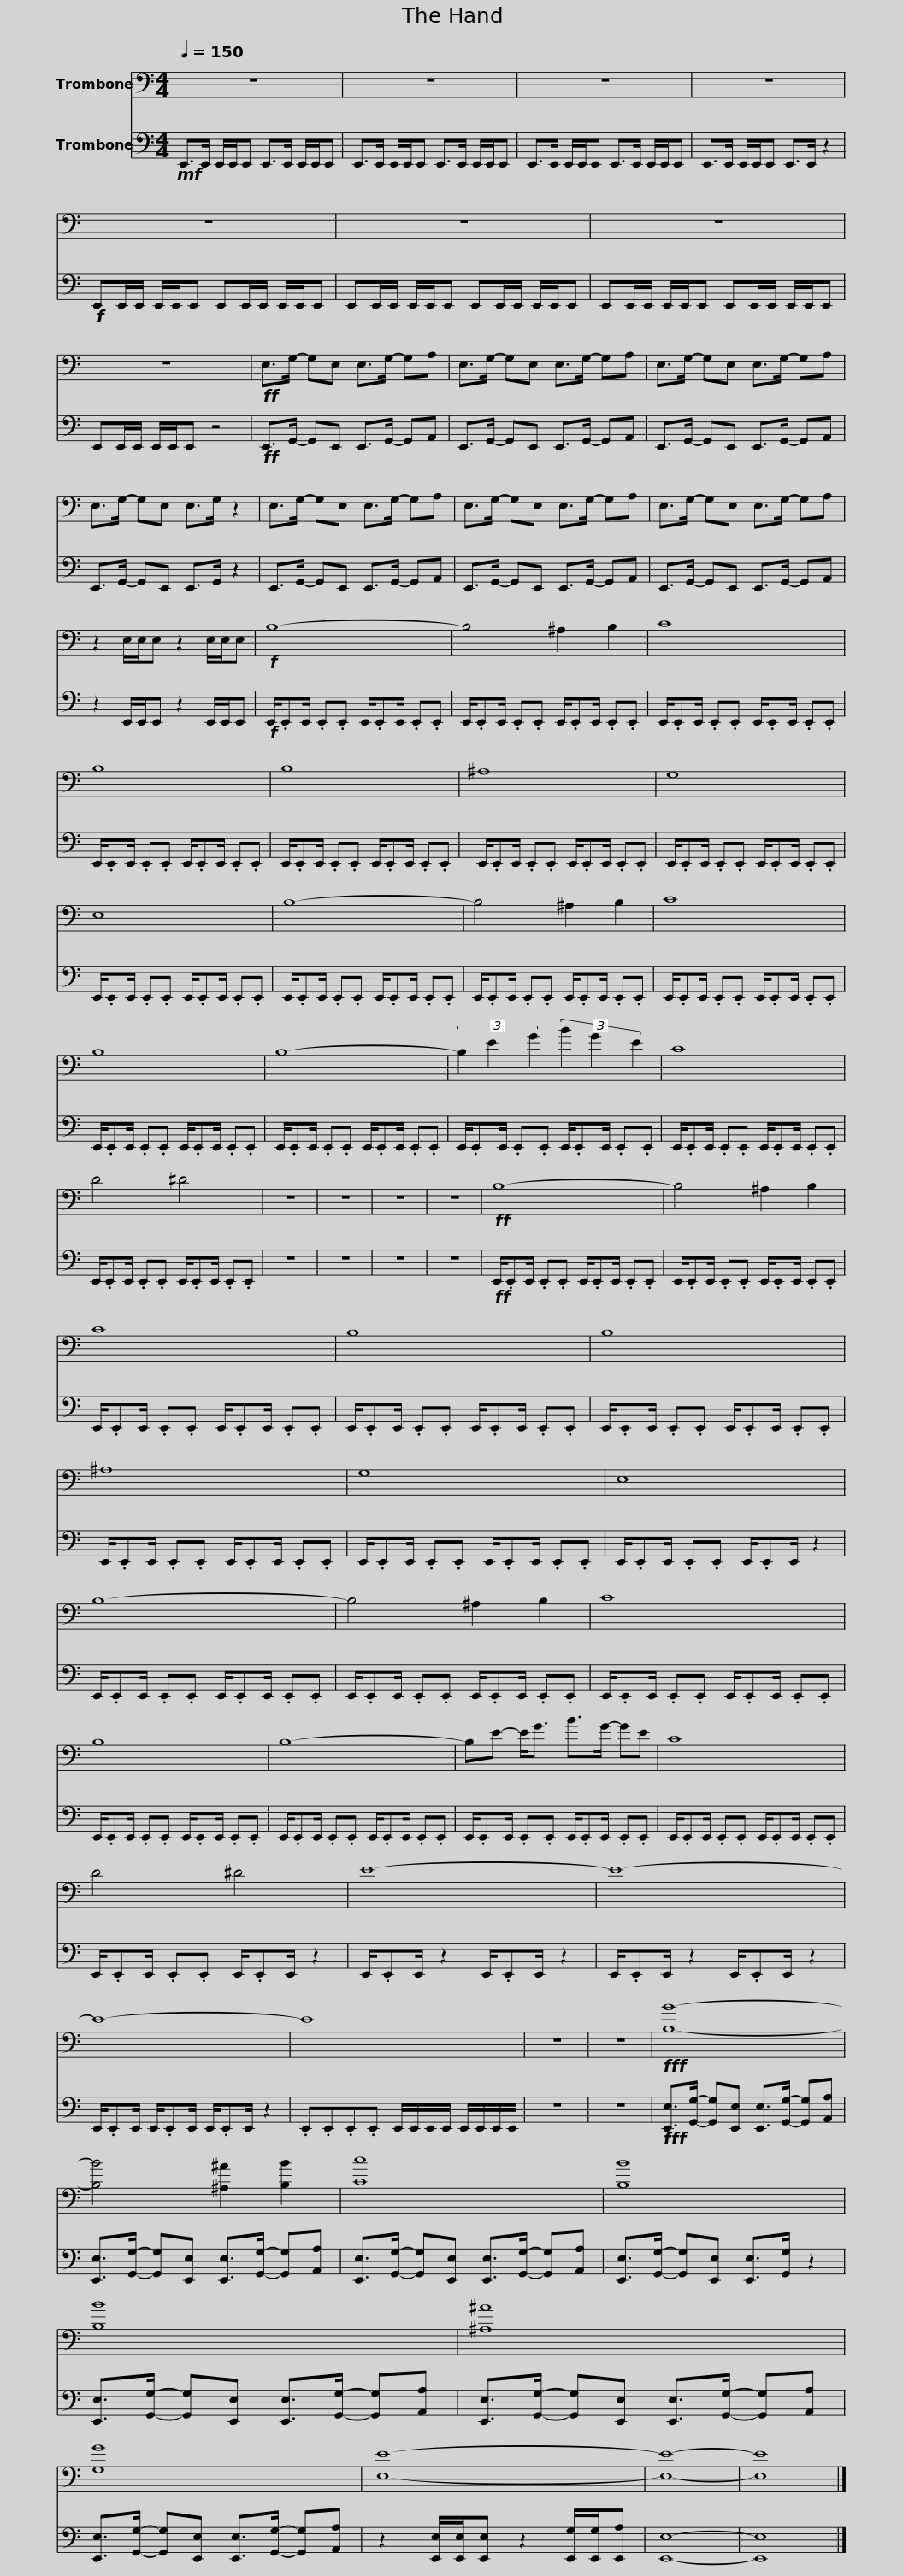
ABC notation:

X:1
%%score 1 2
L:1/8
Q:1/4=150
M:4/4
I:linebreak $
K:C
V:1 bass
V:2 bass
V:1
 z8 | z8 | z8 | z8 |$ z8 | %5
 z8 | z8 | z8 |$!ff! E,>G,- G,E, E,>G,- G,A, | E,>G,- G,E, E,>G,- G,A, | %10
 E,>G,- G,E, E,>G,- G,A, | E,>G,- G,E, E,>G, z2 |$ E,>G,- G,E, E,>G,- G,A, | E,>G,- G,E, E,>G,- G,A, | E,>G,- G,E, E,>G,- G,A, | %15
 z2 E,/E,/E, z2 E,/E,/E, |$!f! B,8- | B,4 ^A,2 B,2 | C8 | B,8 |$ %20
 B,8 | ^A,8 | G,8 | E,8 |$ B,8- | %25
 B,4 ^A,2 B,2 | C8 | B,8 |$ B,8- | (3B,2 E2 G2 (3B2 G2 E2 | %30
 C8 | D4 ^D4 |$ z8 | z8 | z8 | %35
 z8 |!ff! B,8- | B,4 ^A,2 B,2 | C8 | B,8 |$ %40
 B,8 | ^A,8 | G,8 | E,8 |$ B,8- | %45
 B,4 ^A,2 B,2 | C8 | B,8 |$ B,8- | B,E- E<G B>G- GE | %50
 C8 | D4 ^D4 |$ E8- | E8- | E8- | %55
 E8 | z8 | z8 |$!fff! [B,B]8- | [B,B]4 [^A,^A]2 [B,B]2 | %60
 [Cc]8 | [B,B]8 |$ [B,B]8 | [^A,^A]8 | [G,G]8 | %65
 [E,E]8- | [E,E]8- | [E,E]8 |] %68
V:2
!mf! E,,>E,, E,,/E,,/E,, E,,>E,, E,,/E,,/E,, | E,,>E,, E,,/E,,/E,, E,,>E,, E,,/E,,/E,, | E,,>E,, E,,/E,,/E,, E,,>E,, E,,/E,,/E,, | E,,>E,, E,,/E,,/E,, E,,>E,, z2 |$!f! E,,E,,/E,,/ E,,/E,,/E,, E,,E,,/E,,/ E,,/E,,/E,, | %5
 E,,E,,/E,,/ E,,/E,,/E,, E,,E,,/E,,/ E,,/E,,/E,, | E,,E,,/E,,/ E,,/E,,/E,, E,,E,,/E,,/ E,,/E,,/E,, | E,,E,,/E,,/ E,,/E,,/E,, z4 |$!ff! E,,>G,,- G,,E,, E,,>G,,- G,,A,, | E,,>G,,- G,,E,, E,,>G,,- G,,A,, | %10
 E,,>G,,- G,,E,, E,,>G,,- G,,A,, | E,,>G,,- G,,E,, E,,>G,, z2 |$ E,,>G,,- G,,E,, E,,>G,,- G,,A,, | E,,>G,,- G,,E,, E,,>G,,- G,,A,, | E,,>G,,- G,,E,, E,,>G,,- G,,A,, | %15
 z2 E,,/E,,/E,, z2 E,,/E,,/E,, |$!f! E,,/.E,,E,,/ .E,,.E,, E,,/.E,,E,,/ .E,,.E,, | E,,/.E,,E,,/ .E,,.E,, E,,/.E,,E,,/ .E,,.E,, | E,,/.E,,E,,/ .E,,.E,, E,,/.E,,E,,/ .E,,.E,, | E,,/.E,,E,,/ .E,,.E,, E,,/.E,,E,,/ .E,,.E,, |$ %20
 E,,/.E,,E,,/ .E,,.E,, E,,/.E,,E,,/ .E,,.E,, | E,,/.E,,E,,/ .E,,.E,, E,,/.E,,E,,/ .E,,.E,, | E,,/.E,,E,,/ .E,,.E,, E,,/.E,,E,,/ .E,,.E,, | E,,/.E,,E,,/ .E,,.E,, E,,/.E,,E,,/ .E,,.E,, |$ E,,/.E,,E,,/ .E,,.E,, E,,/.E,,E,,/ .E,,.E,, | %25
 E,,/.E,,E,,/ .E,,.E,, E,,/.E,,E,,/ .E,,.E,, | E,,/.E,,E,,/ .E,,.E,, E,,/.E,,E,,/ .E,,.E,, | E,,/.E,,E,,/ .E,,.E,, E,,/.E,,E,,/ .E,,.E,, |$ E,,/.E,,E,,/ .E,,.E,, E,,/.E,,E,,/ .E,,.E,, | E,,/.E,,E,,/ .E,,.E,, E,,/.E,,E,,/ .E,,.E,, | %30
 E,,/.E,,E,,/ .E,,.E,, E,,/.E,,E,,/ .E,,.E,, | E,,/.E,,E,,/ .E,,.E,, E,,/.E,,E,,/ .E,,.E,, |$ z8 | z8 | z8 | %35
 z8 |!ff! E,,/.E,,E,,/ .E,,.E,, E,,/.E,,E,,/ .E,,.E,, | E,,/.E,,E,,/ .E,,.E,, E,,/.E,,E,,/ .E,,.E,, | E,,/.E,,E,,/ .E,,.E,, E,,/.E,,E,,/ .E,,.E,, | E,,/.E,,E,,/ .E,,.E,, E,,/.E,,E,,/ .E,,.E,, |$ %40
 E,,/.E,,E,,/ .E,,.E,, E,,/.E,,E,,/ .E,,.E,, | E,,/.E,,E,,/ .E,,.E,, E,,/.E,,E,,/ .E,,.E,, | E,,/.E,,E,,/ .E,,.E,, E,,/.E,,E,,/ .E,,.E,, | E,,/.E,,E,,/ .E,,.E,, E,,/.E,,E,,/ z2 |$ E,,/.E,,E,,/ .E,,.E,, E,,/.E,,E,,/ .E,,.E,, | %45
 E,,/.E,,E,,/ .E,,.E,, E,,/.E,,E,,/ .E,,.E,, | E,,/.E,,E,,/ .E,,.E,, E,,/.E,,E,,/ .E,,.E,, | E,,/.E,,E,,/ .E,,.E,, E,,/.E,,E,,/ .E,,.E,, |$ E,,/.E,,E,,/ .E,,.E,, E,,/.E,,E,,/ .E,,.E,, | E,,/.E,,E,,/ .E,,.E,, E,,/.E,,E,,/ .E,,.E,, | %50
 E,,/.E,,E,,/ .E,,.E,, E,,/.E,,E,,/ .E,,.E,, | E,,/.E,,E,,/ .E,,.E,, E,,/.E,,E,,/ z2 |$ E,,/.E,,E,,/ z2 E,,/.E,,E,,/ z2 | E,,/.E,,E,,/ z2 E,,/.E,,E,,/ z2 | E,,/.E,,E,,/ E,,/.E,,E,,/ E,,/.E,,E,,/ z2 | %55
 .E,,.E,,.E,,.E,, E,,/E,,/E,,/E,,/ E,,/E,,/E,,/E,,/ | z8 | z8 |$!fff! [E,,E,]>[G,,G,]- [G,,G,][E,,E,] [E,,E,]>[G,,G,]- [G,,G,][A,,A,] | [E,,E,]>[G,,G,]- [G,,G,][E,,E,] [E,,E,]>[G,,G,]- [G,,G,][A,,A,] | %60
 [E,,E,]>[G,,G,]- [G,,G,][E,,E,] [E,,E,]>[G,,G,]- [G,,G,][A,,A,] | [E,,E,]>[G,,G,]- [G,,G,][E,,E,] [E,,E,]>[G,,G,] z2 |$ [E,,E,]>[G,,G,]- [G,,G,][E,,E,] [E,,E,]>[G,,G,]- [G,,G,][A,,A,] | [E,,E,]>[G,,G,]- [G,,G,][E,,E,] [E,,E,]>[G,,G,]- [G,,G,][A,,A,] | [E,,E,]>[G,,G,]- [G,,G,][E,,E,] [E,,E,]>[G,,G,]- [G,,G,][A,,A,] | %65
 z2 [E,,E,]/[E,,E,]/[E,,E,] z2 [E,,G,]/[E,,G,]/[E,,A,] | [E,,E,]8- | [E,,E,]8 |] %68
